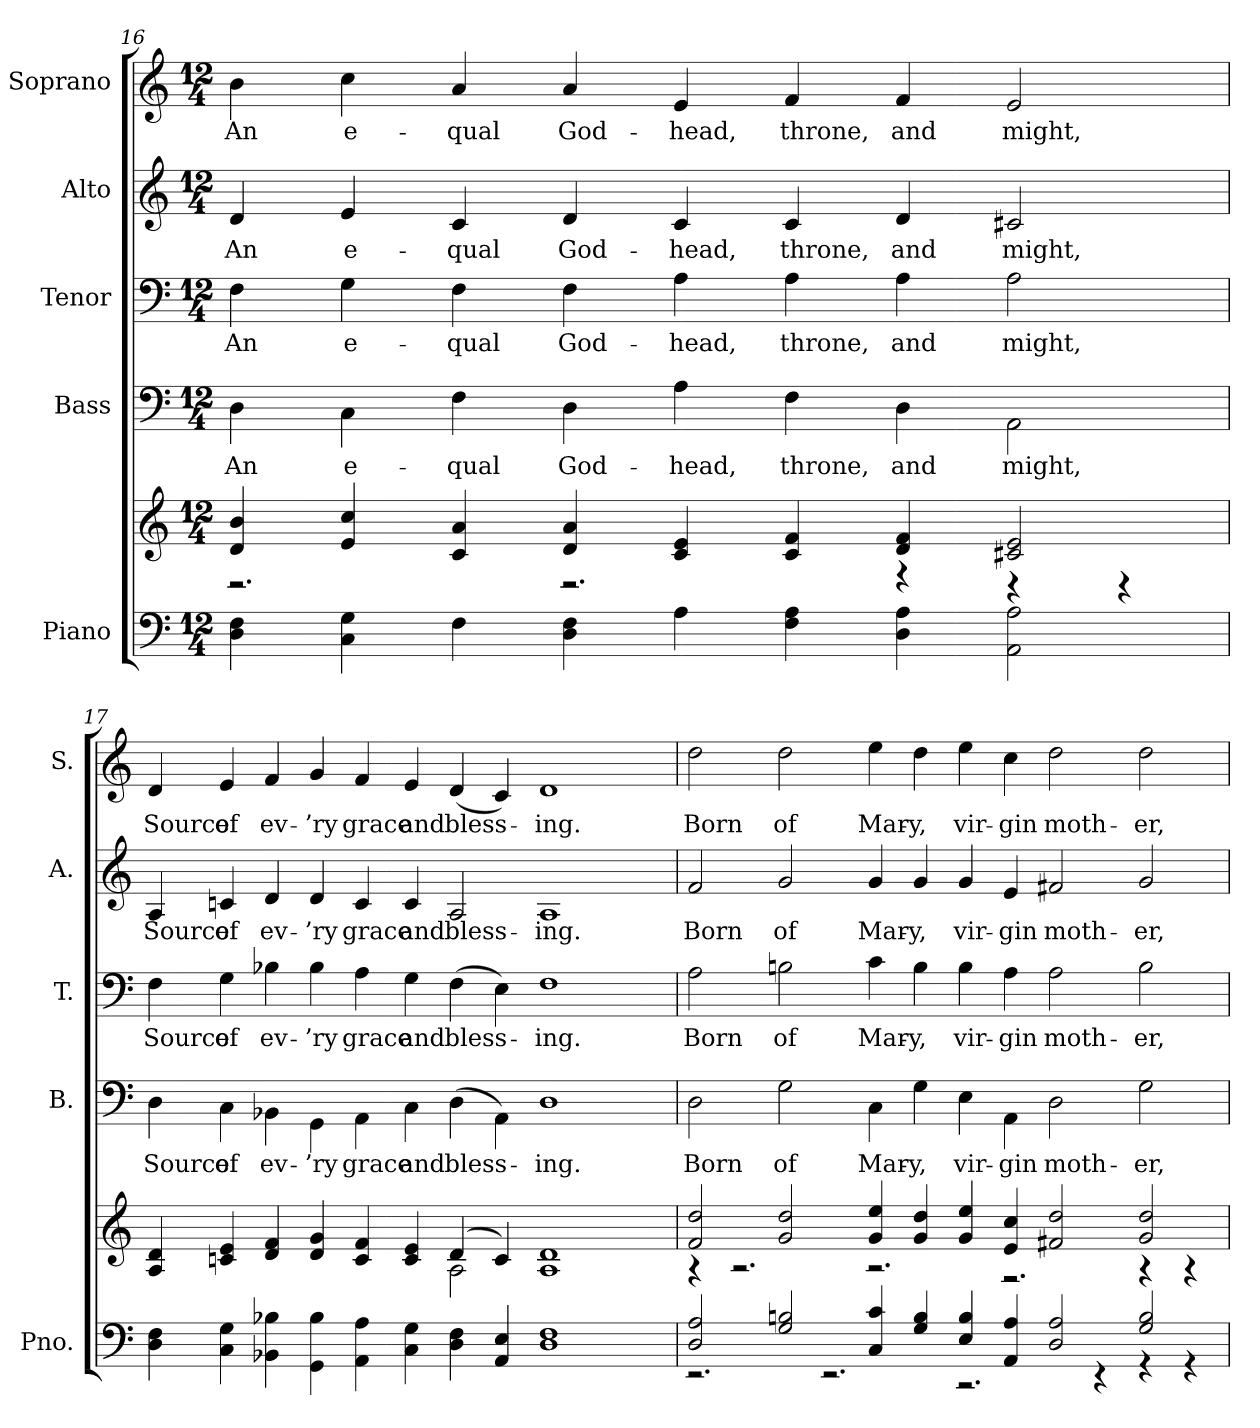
**kern	**kern	**kern	**text	**kern	**text	**kern	**text	**kern	**text
*part5	*part5	*part4	*part4	*part3	*part3	*part2	*part2	*part1	*part1
*staff6	*staff5	*staff4	*staff4	*staff3	*staff3	*staff2	*staff2	*staff1	*staff1
*I"Piano	*	*I"Bass	*	*I"Tenor	*	*I"Alto	*	*I"Soprano	*
*I'Pno.	*	*I'B.	*	*I'T.	*	*I'A.	*	*I'S.	*
!!LO:PB:g=z
*clefF4	*clefG2	*clefF4	*	*clefF4	*	*clefG2	*	*clefG2	*
*k[]	*k[]	*k[]	*	*k[]	*	*k[]	*	*k[]	*
*C:	*C:	*C:	*	*C:	*	*C:	*	*C:	*
*M12/4	*M12/4	*M12/4	*	*M12/4	*	*M12/4	*	*M12/4	*
=16	=16	=16	=16	=16	=16	=16	=16	=16	=16
*	*^	*	*	*	*	*	*	*	*
!	!	!	!	!LO:LY:b:color=#000000	!	!	!	!	!	!
!	!	!	!	!	!	!LO:LY:b:color=#000000	!	!	!	!
!	!	!	!	!	!	!	!	!LO:LY:b:color=#000000	!	!
!	!	!	!	!	!	!	!	!	!	!LO:LY:b:color=#000000
4Di\ 4Fi	4di/ 4bi	2.r	4Di\	An	4Fi\	An	4di/	An	4bi\	An
!	!	!	!	!LO:LY:b:color=#000000	!	!	!	!	!	!
!	!	!	!	!	!	!LO:LY:b:color=#000000	!	!	!	!
!	!	!	!	!	!	!	!	!LO:LY:b:color=#000000	!	!
!	!	!	!	!	!	!	!	!	!	!LO:LY:b:color=#000000
4Ci\ 4Gi	4ei/ 4cci	.	4Ci\	e-	4Gi\	e-	4ei/	e-	4cci\	e-
!	!	!	!	!LO:LY:b:color=#000000	!	!	!	!	!	!
!	!	!	!	!	!	!LO:LY:b:color=#000000	!	!	!	!
!	!	!	!	!	!	!	!	!LO:LY:b:color=#000000	!	!
!	!	!	!	!	!	!	!	!	!	!LO:LY:b:color=#000000
4Fi\	4ci/ 4ai	.	4Fi\	-qual	4Fi\	-qual	4ci/	-qual	4ai/	-qual
!	!	!	!	!LO:LY:b:color=#000000	!	!	!	!	!	!
!	!	!	!	!	!	!LO:LY:b:color=#000000	!	!	!	!
!	!	!	!	!	!	!	!	!LO:LY:b:color=#000000	!	!
!	!	!	!	!	!	!	!	!	!	!LO:LY:b:color=#000000
4Di\ 4Fi	4di/ 4ai	2.r	4Di\	God-	4Fi\	God-	4di/	God-	4ai/	God-
!	!	!	!	!LO:LY:b:color=#000000	!	!	!	!	!	!
!	!	!	!	!	!	!LO:LY:b:color=#000000	!	!	!	!
!	!	!	!	!	!	!	!	!LO:LY:b:color=#000000	!	!
!	!	!	!	!	!	!	!	!	!	!LO:LY:b:color=#000000
4Ai\	4ci/ 4ei	.	4Ai\	-head,	4Ai\	-head,	4ci/	-head,	4ei/	-head,
!	!	!	!	!LO:LY:b:color=#000000	!	!	!	!	!	!
!	!	!	!	!	!	!LO:LY:b:color=#000000	!	!	!	!
!	!	!	!	!	!	!	!	!LO:LY:b:color=#000000	!	!
!	!	!	!	!	!	!	!	!	!	!LO:LY:b:color=#000000
4Fi\ 4Ai	4ci/ 4fi	.	4Fi\	throne,	4Ai\	throne,	4ci/	throne,	4fi/	throne,
!	!	!	!	!LO:LY:b:color=#000000	!	!	!	!	!	!
!	!	!	!	!	!	!LO:LY:b:color=#000000	!	!	!	!
!	!	!	!	!	!	!	!	!LO:LY:b:color=#000000	!	!
!	!	!	!	!	!	!	!	!	!	!LO:LY:b:color=#000000
4Di\ 4Ai	4di/ 4fi	4r	4Di\	and	4Ai\	and	4di/	and	4fi/	and
!	!	!	!	!LO:LY:b:color=#000000	!	!	!	!	!	!
!	!	!	!	!	!	!LO:LY:b:color=#000000	!	!	!	!
!	!	!	!	!	!	!	!	!LO:LY:b:color=#000000	!	!
!	!	!	!	!	!	!	!	!	!	!LO:LY:b:color=#000000
2AAi\ 2Ai	2c#Xi/ 2ei	4r	2AAi\	might,	2Ai\	might,	2c#Xi/	might,	2ei/	might,
.	.	4r	.	.	.	.	.	.	.	.
!!LO:PB:g=z
=17	=17	=17	=17	=17	=17	=17	=17	=17	=17	=17
!	!	!	!	!LO:LY:b:color=#000000	!	!	!	!	!	!
!	!	!	!	!	!	!LO:LY:b:color=#000000	!	!	!	!
!	!	!	!	!	!	!	!	!LO:LY:b:color=#000000	!	!
!	!	!	!	!	!	!	!	!	!	!LO:LY:b:color=#000000
4Di\ 4Fi	4Ai/ 4di	1ryy	4Di\	Source	4Fi\	Source	4Ai/	Source	4di/	Source
!	!	!	!	!LO:LY:b:color=#000000	!	!	!	!	!	!
!	!	!	!	!	!	!LO:LY:b:color=#000000	!	!	!	!
!	!	!	!	!	!	!	!	!LO:LY:b:color=#000000	!	!
!	!	!	!	!	!	!	!	!	!	!LO:LY:b:color=#000000
4Ci\ 4Gi	4cni/ 4ei	.	4Ci\	of	4Gi\	of	4cni/	of	4ei/	of
!	!	!	!	!LO:LY:b:color=#000000	!	!	!	!	!	!
!	!	!	!	!	!	!LO:LY:b:color=#000000	!	!	!	!
!	!	!	!	!	!	!	!	!LO:LY:b:color=#000000	!	!
!	!	!	!	!	!	!	!	!	!	!LO:LY:b:color=#000000
4BB-Xi\ 4B-Xi	4di/ 4fi	.	4BB-Xi\	ev-	4B-Xi\	ev-	4di/	ev-	4fi/	ev-
!	!	!	!	!LO:LY:b:color=#000000	!	!	!	!	!	!
!	!	!	!	!	!	!LO:LY:b:color=#000000	!	!	!	!
!	!	!	!	!	!	!	!	!LO:LY:b:color=#000000	!	!
!	!	!	!	!	!	!	!	!	!	!LO:LY:b:color=#000000
4GGi\ 4B-i	4di/ 4gi	.	4GGi\	-’ry	4B-i\	-’ry	4di/	-’ry	4gi/	-’ry
!	!	!	!	!LO:LY:b:color=#000000	!	!	!	!	!	!
!	!	!	!	!	!	!LO:LY:b:color=#000000	!	!	!	!
!	!	!	!	!	!	!	!	!LO:LY:b:color=#000000	!	!
!	!	!	!	!	!	!	!	!	!	!LO:LY:b:color=#000000
4AAi\ 4Ai	4ci/ 4fi	2ryy	4AAi\	grace	4Ai\	grace	4ci/	grace	4fi/	grace
!	!	!	!	!LO:LY:b:color=#000000	!	!	!	!	!	!
!	!	!	!	!	!	!LO:LY:b:color=#000000	!	!	!	!
!	!	!	!	!	!	!	!	!LO:LY:b:color=#000000	!	!
!	!	!	!	!	!	!	!	!	!	!LO:LY:b:color=#000000
4Ci\ 4Gi	4ci/ 4ei	.	4Ci\	and	4Gi\	and	4ci/	and	4ei/	and
!	!	!	!	!LO:LY:b:color=#000000	!	!	!	!	!	!
!	!	!	!	!	!	!LO:LY:b:color=#000000	!	!	!	!
!	!	!	!	!	!	!	!	!LO:LY:b:color=#000000	!	!
!	!	!	!	!	!	!	!	!	!	!LO:LY:b:color=#000000
4Di\ 4Fi	(4di/	2Ai\	(4Di\	bless-	(4Fi\	bless-	2Ai/	bless-	(4di/	bless-
4AAi/ 4Ei	4ci/)	.	4AAi\)	.	4Ei\)	.	.	.	4ci/)	.
!	!	!	!	!LO:LY:b:color=#000000	!	!	!	!	!	!
!	!	!	!	!	!	!LO:LY:b:color=#000000	!	!	!	!
!	!	!	!	!	!	!	!	!LO:LY:b:color=#000000	!	!
!	!	!	!	!	!	!	!	!	!	!LO:LY:b:color=#000000
1Di 1Fi	1Ai 1di	2ryy	1Di	-ing.	1Fi	-ing.	1Ai	-ing.	1di	-ing.
.	.	2ryy	.	.	.	.	.	.	.	.
!!LO:PB:g=z
=18	=18	=18	=18	=18	=18	=18	=18	=18	=18	=18
*^	*	*	*	*	*	*	*	*	*	*
!	!	!	!	!	!LO:LY:b:color=#000000	!	!	!	!	!	!
!	!	!	!	!	!	!	!LO:LY:b:color=#000000	!	!	!	!
!	!	!	!	!	!	!	!	!	!LO:LY:b:color=#000000	!	!
!	!	!	!	!	!	!	!	!	!	!	!LO:LY:b:color=#000000
2Di/ 2Ai	2.r	2fi/ 2ddi	4r	2Di\	Born	2Ai\	Born	2fi/	Born	2ddi\	Born
.	.	.	2.r	.	.	.	.	.	.	.	.
!	!	!	!	!	!LO:LY:b:color=#000000	!	!	!	!	!	!
!	!	!	!	!	!	!	!LO:LY:b:color=#000000	!	!	!	!
!	!	!	!	!	!	!	!	!	!LO:LY:b:color=#000000	!	!
!	!	!	!	!	!	!	!	!	!	!	!LO:LY:b:color=#000000
2Gi/ 2Bni	.	2gi/ 2ddi	.	2Gi\	of	2Bni\	of	2gi/	of	2ddi\	of
.	2.r	.	.	.	.	.	.	.	.	.	.
!	!	!	!	!	!LO:LY:b:color=#000000	!	!	!	!	!	!
!	!	!	!	!	!	!	!LO:LY:b:color=#000000	!	!	!	!
!	!	!	!	!	!	!	!	!	!LO:LY:b:color=#000000	!	!
!	!	!	!	!	!	!	!	!	!	!	!LO:LY:b:color=#000000
4Ci/ 4ci	.	4gi/ 4eei	2.r	4Ci\	Mar-	4ci\	Mar-	4gi/	Mar-	4eei\	Mar-
!	!	!	!	!	!LO:LY:b:color=#000000	!	!	!	!	!	!
!	!	!	!	!	!	!	!LO:LY:b:color=#000000	!	!	!	!
!	!	!	!	!	!	!	!	!	!LO:LY:b:color=#000000	!	!
!	!	!	!	!	!	!	!	!	!	!	!LO:LY:b:color=#000000
4Gi/ 4Bi	.	4gi/ 4ddi	.	4Gi\	-y,	4Bi\	-y,	4gi/	-y,	4ddi\	-y,
!	!	!	!	!	!LO:LY:b:color=#000000	!	!	!	!	!	!
!	!	!	!	!	!	!	!LO:LY:b:color=#000000	!	!	!	!
!	!	!	!	!	!	!	!	!	!LO:LY:b:color=#000000	!	!
!	!	!	!	!	!	!	!	!	!	!	!LO:LY:b:color=#000000
4Ei/ 4Bi	2.r	4gi/ 4eei	.	4Ei\	vir-	4Bi\	vir-	4gi/	vir-	4eei\	vir-
!	!	!	!	!	!LO:LY:b:color=#000000	!	!	!	!	!	!
!	!	!	!	!	!	!	!LO:LY:b:color=#000000	!	!	!	!
!	!	!	!	!	!	!	!	!	!LO:LY:b:color=#000000	!	!
!	!	!	!	!	!	!	!	!	!	!	!LO:LY:b:color=#000000
4AAi/ 4Ai	.	4ei/ 4cci	2.r	4AAi\	-gin	4Ai\	-gin	4ei/	-gin	4cci\	-gin
!	!	!	!	!	!LO:LY:b:color=#000000	!	!	!	!	!	!
!	!	!	!	!	!	!	!LO:LY:b:color=#000000	!	!	!	!
!	!	!	!	!	!	!	!	!	!LO:LY:b:color=#000000	!	!
!	!	!	!	!	!	!	!	!	!	!	!LO:LY:b:color=#000000
2Di/ 2Ai	.	2f#Xi/ 2ddi	.	2Di\	moth-	2Ai\	moth-	2f#Xi/	moth-	2ddi\	moth-
.	4r	.	.	.	.	.	.	.	.	.	.
!	!	!	!	!	!LO:LY:b:color=#000000	!	!	!	!	!	!
!	!	!	!	!	!	!	!LO:LY:b:color=#000000	!	!	!	!
!	!	!	!	!	!	!	!	!	!LO:LY:b:color=#000000	!	!
!	!	!	!	!	!	!	!	!	!	!	!LO:LY:b:color=#000000
2Gi/ 2Bi	4r	2gi/ 2ddi	4r	2Gi\	-er,	2Bi\	-er,	2gi/	-er,	2ddi\	-er,
.	4r	.	4r	.	.	.	.	.	.	.	.
*v	*v	*	*	*	*	*	*	*	*	*	*
*	*v	*v	*	*	*	*	*	*	*	*
=	=	=	=	=	=	=	=	=	=
*-	*-	*-	*-	*-	*-	*-	*-	*-	*-
